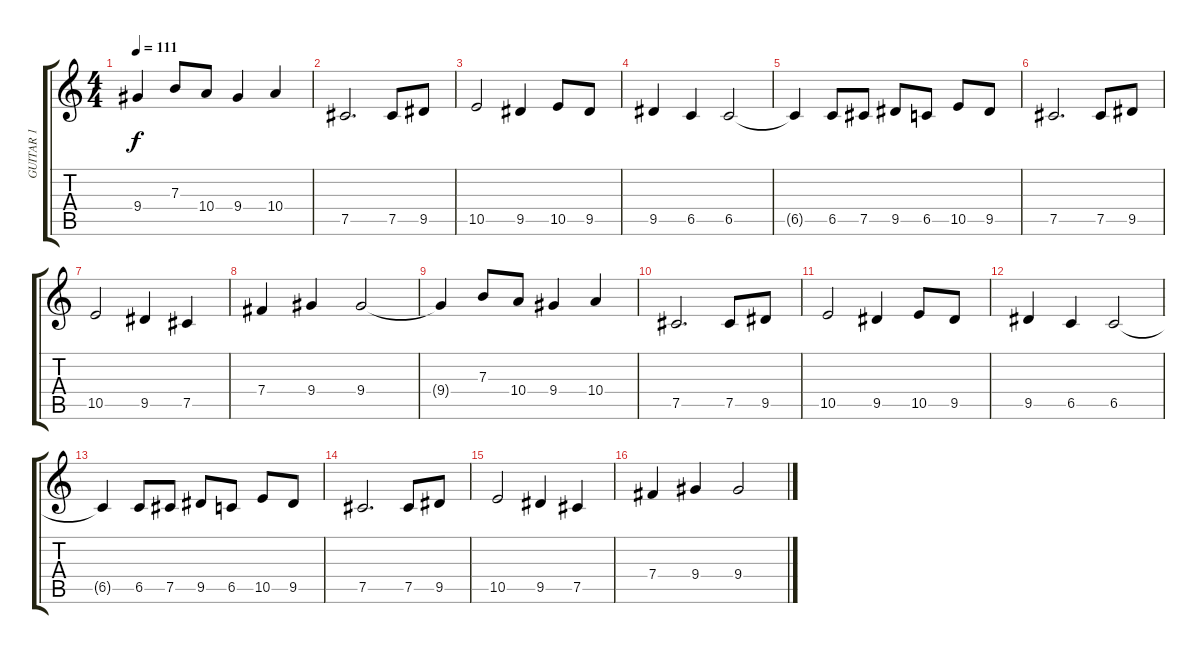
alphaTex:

\track ("GUITAR 1" "GUITAR 1") {instrument overdrivenguitar}
\staff {score tabs}
\tuning (Db4 Ab3 E3 B2 Gb2 Db2) {hide}
\ts (4 4)
\tempo 111
\clef g2
\ks c
9.4{t}.4{dy f} 7.3.8 10.4.8 9.4.4 10.4.4 |
7.5.2{d volume 14} 7.5.8 9.5.8 |
10.5.2 9.5.4 10.5.8 9.5.8 |
9.5.4 6.5.4 6.5.2 |
6.5{t}.4 6.5.8 7.5.8 9.5.8 6.5.8 10.5.8 9.5.8 |
7.5.2{d volume 13} 7.5.8 9.5.8 |
10.5.2 9.5.4 7.5.4 |
7.4.4 9.4.4 9.4.2 |
9.4{t}.4 7.3.8 10.4.8 9.4.4 10.4.4 |
7.5.2{d volume 12} 7.5.8 9.5.8 |
10.5.2 9.5.4 10.5.8 9.5.8 |
9.5.4 6.5.4 6.5.2 |
6.5{t}.4 6.5.8 7.5.8 9.5.8 6.5.8 10.5.8 9.5.8 |
7.5.2{d volume 10} 7.5.8 9.5.8 |
10.5.2 9.5.4 7.5.4 |
7.4.4 9.4.4 9.4.2
